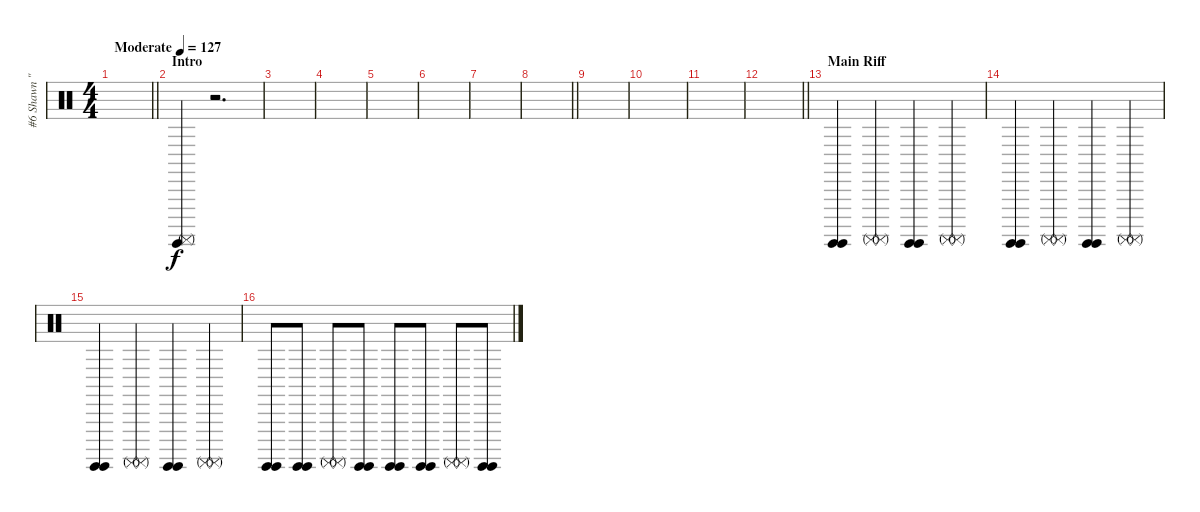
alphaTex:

\track ("#6 Shawn \"Clown\" Crahan" "#6 Shawn \"") {instrument percussion}
\staff {score}
\articulation defaults
\ts (4 4)
\tempo (127 "Moderate")
\clef neutral
\barLineRight lightlight
\ks c
|
\section ("" "Intro")
("Surdo (mute)" "Surdo (hit)").4 r.2{d} |
|
|
|
|
|
\barLineRight lightlight
|
\section ("" "")
|
|
|
\barLineRight lightlight
|
\section ("" "Main Riff")
("Surdo (hit)" "Surdo (hit)").4 ("Surdo (mute)" "Surdo (mute)").4 ("Surdo (hit)" "Surdo (hit)").4 ("Surdo (mute)" "Surdo (mute)").4 |
("Surdo (hit)" "Surdo (hit)").4 ("Surdo (mute)" "Surdo (mute)").4 ("Surdo (hit)" "Surdo (hit)").4 ("Surdo (mute)" "Surdo (mute)").4 |
("Surdo (hit)" "Surdo (hit)").4 ("Surdo (mute)" "Surdo (mute)").4 ("Surdo (hit)" "Surdo (hit)").4 ("Surdo (mute)" "Surdo (mute)").4 |
("Surdo (hit)" "Surdo (hit)").8 ("Surdo (hit)" "Surdo (hit)").8 ("Surdo (mute)" "Surdo (mute)").8 ("Surdo (hit)" "Surdo (hit)").8 ("Surdo (hit)" "Surdo (hit)").8 ("Surdo (hit)" "Surdo (hit)").8 ("Surdo (mute)" "Surdo (mute)").8 ("Surdo (hit)" "Surdo (hit)").8
